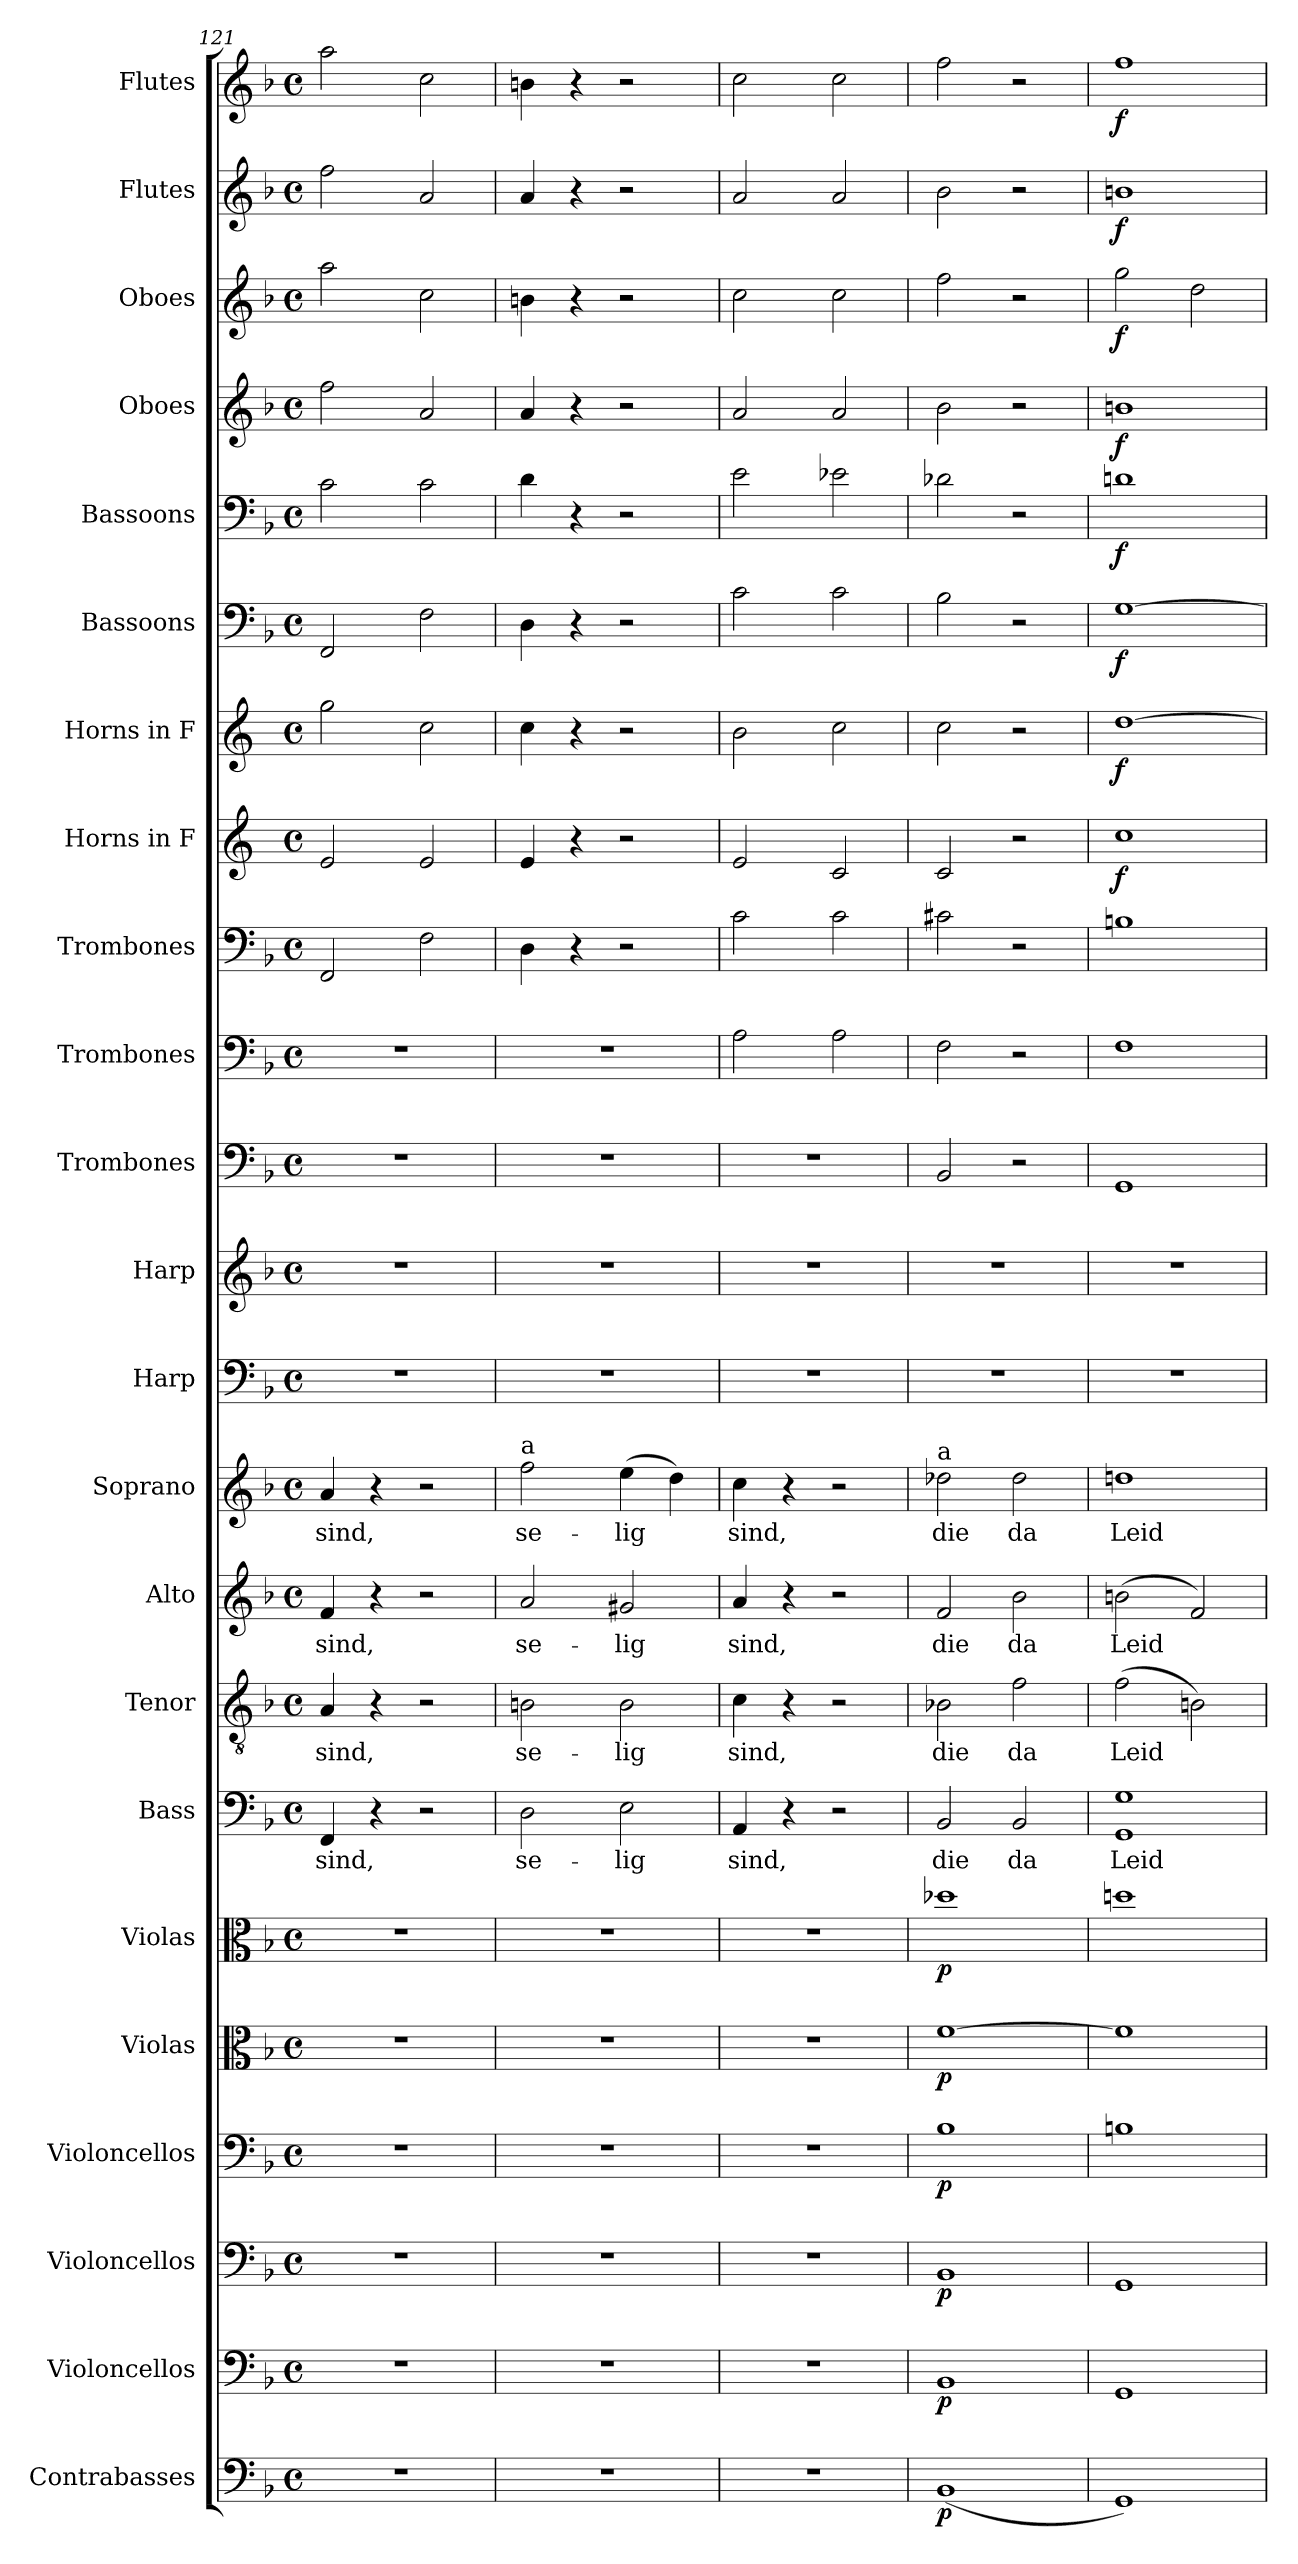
**kern	**dynam	**kern	**dynam	**kern	**dynam	**kern	**dynam	**kern	**dynam	**kern	**dynam	**kern	**text	**kern	**text	**kern	**text	**kern	**text	**kern	**kern	**kern	**kern	**kern	**kern	**dynam	**kern	**dynam	**kern	**dynam	**kern	**dynam	**kern	**dynam	**kern	**dynam	**kern	**dynam	**kern	**dynam
*part23	*part23	*part22	*part22	*part21	*part21	*part20	*part20	*part19	*part19	*part18	*part18	*part17	*part17	*part16	*part16	*part15	*part15	*part14	*part14	*part13	*part12	*part11	*part10	*part9	*part8	*part8	*part7	*part7	*part6	*part6	*part5	*part5	*part4	*part4	*part3	*part3	*part2	*part2	*part1	*part1
*staff23	*staff23	*staff22	*staff22	*staff21	*staff21	*staff20	*staff20	*staff19	*staff19	*staff18	*staff18	*staff17	*staff17	*staff16	*staff16	*staff15	*staff15	*staff14	*staff14	*staff13	*staff12	*staff11	*staff10	*staff9	*staff8	*staff8	*staff7	*staff7	*staff6	*staff6	*staff5	*staff5	*staff4	*staff4	*staff3	*staff3	*staff2	*staff2	*staff1	*staff1
*I"Contrabasses	*	*I"Violoncellos	*	*I"Violoncellos	*	*I"Violoncellos	*	*I"Violas	*	*I"Violas	*	*I"Bass	*	*I"Tenor	*	*I"Alto	*	*I"Soprano	*	*I"Harp	*I"Harp	*I"Trombones	*I"Trombones	*I"Trombones	*I"Horns in F	*	*I"Horns in F	*	*I"Bassoons	*	*I"Bassoons	*	*I"Oboes	*	*I"Oboes	*	*I"Flutes	*	*I"Flutes	*
*I'Cb	*	*I'Vc	*	*I'Vc	*	*I'Vc	*	*I'Vla	*	*I'Vla	*	*I'B	*	*I'T	*	*I'A	*	*I'S	*	*I'Hp	*I'Hp	*I'Tbn	*I'Tbn	*I'Tbn	*I'Hn	*	*I'Hn	*	*I'Bsn	*	*I'Bsn	*	*I'Ob	*	*I'Ob	*	*I'Fl	*	*I'Fl	*
*clefF4	*	*clefF4	*	*clefF4	*	*clefF4	*	*clefC3	*	*clefC3	*	*clefF4	*	*clefGv2	*	*clefG2	*	*clefG2	*	*clefF4	*clefG2	*clefF4	*clefF4	*clefF4	*clefG2	*	*clefG2	*	*clefF4	*	*clefF4	*	*clefG2	*	*clefG2	*	*clefG2	*	*clefG2	*
*ITrd7c12	*	*	*	*	*	*	*	*	*	*	*	*	*	*	*	*	*	*	*	*	*	*	*	*	*ITrd4c7	*	*ITrd4c7	*	*	*	*	*	*	*	*	*	*	*	*	*
*k[b-]	*	*k[b-]	*	*k[b-]	*	*k[b-]	*	*k[b-]	*	*k[b-]	*	*k[b-]	*	*k[b-]	*	*k[b-]	*	*k[b-]	*	*k[b-]	*k[b-]	*k[b-]	*k[b-]	*k[b-]	*k[b-]	*	*k[b-]	*	*k[b-]	*	*k[b-]	*	*k[b-]	*	*k[b-]	*	*k[b-]	*	*k[b-]	*
*M4/4	*	*M4/4	*	*M4/4	*	*M4/4	*	*M4/4	*	*M4/4	*	*M4/4	*	*M4/4	*	*M4/4	*	*M4/4	*	*M4/4	*M4/4	*M4/4	*M4/4	*M4/4	*M4/4	*	*M4/4	*	*M4/4	*	*M4/4	*	*M4/4	*	*M4/4	*	*M4/4	*	*M4/4	*
*met(c)	*	*met(c)	*	*met(c)	*	*met(c)	*	*met(c)	*	*met(c)	*	*met(c)	*	*met(c)	*	*met(c)	*	*met(c)	*	*met(c)	*met(c)	*met(c)	*met(c)	*met(c)	*met(c)	*	*met(c)	*	*met(c)	*	*met(c)	*	*met(c)	*	*met(c)	*	*met(c)	*	*met(c)	*
=121	=121	=121	=121	=121	=121	=121	=121	=121	=121	=121	=121	=121	=121	=121	=121	=121	=121	=121	=121	=121	=121	=121	=121	=121	=121	=121	=121	=121	=121	=121	=121	=121	=121	=121	=121	=121	=121	=121	=121	=121
1r	.	1r	.	1r	.	1r	.	1r	.	1r	.	4FF/	sind,	4A/	sind,	4f/	sind,	4a/	sind,	1r	1r	1r	1r	2FF/	2A/	.	2cc\	.	2FF/	.	2c\	.	2ff\	.	2aa\	.	2ff\	.	2aa\	.
.	.	.	.	.	.	.	.	.	.	.	.	4r	.	4r	.	4r	.	4r	.	.	.	.	.	.	.	.	.	.	.	.	.	.	.	.	.	.	.	.	.	.
.	.	.	.	.	.	.	.	.	.	.	.	2r	.	2r	.	2r	.	2r	.	.	.	.	.	2F\	2A/	.	2f\	.	2F\	.	2c\	.	2a/	.	2cc\	.	2a/	.	2cc\	.
=122	=122	=122	=122	=122	=122	=122	=122	=122	=122	=122	=122	=122	=122	=122	=122	=122	=122	=122	=122	=122	=122	=122	=122	=122	=122	=122	=122	=122	=122	=122	=122	=122	=122	=122	=122	=122	=122	=122	=122	=122
!	!	!	!	!	!	!	!	!	!	!	!	!	!	!	!	!	!	!LO:TX:a:t=a	!	!	!	!	!	!	!	!	!	!	!	!	!	!	!	!	!	!	!	!	!	!
1r	.	1r	.	1r	.	1r	.	1r	.	1r	.	2D\	se-	2Bn\	se-	2a/	se-	2ff\	se-	1r	1r	1r	1r	4D\	4A/	.	4f\	.	4D\	.	4d\	.	4a/	.	4bn\	.	4a/	.	4bn\	.
.	.	.	.	.	.	.	.	.	.	.	.	.	.	.	.	.	.	.	.	.	.	.	.	4r	4r	.	4r	.	4r	.	4r	.	4r	.	4r	.	4r	.	4r	.
.	.	.	.	.	.	.	.	.	.	.	.	2E\	-lig	2B\	-lig	2g#X/	-lig	(4ee\	-lig	.	.	.	.	2r	2r	.	2r	.	2r	.	2r	.	2r	.	2r	.	2r	.	2r	.
.	.	.	.	.	.	.	.	.	.	.	.	.	.	.	.	.	.	4dd\)	.	.	.	.	.	.	.	.	.	.	.	.	.	.	.	.	.	.	.	.	.	.
=123	=123	=123	=123	=123	=123	=123	=123	=123	=123	=123	=123	=123	=123	=123	=123	=123	=123	=123	=123	=123	=123	=123	=123	=123	=123	=123	=123	=123	=123	=123	=123	=123	=123	=123	=123	=123	=123	=123	=123	=123
1r	.	1r	.	1r	.	1r	.	1r	.	1r	.	4AA/	sind,	4c\	sind,	4a/	sind,	4cc\	sind,	1r	1r	1r	2A\	2c\	2A/	.	2e\	.	2c\	.	2e\	.	2a/	.	2cc\	.	2a/	.	2cc\	.
.	.	.	.	.	.	.	.	.	.	.	.	4r	.	4r	.	4r	.	4r	.	.	.	.	.	.	.	.	.	.	.	.	.	.	.	.	.	.	.	.	.	.
.	.	.	.	.	.	.	.	.	.	.	.	2r	.	2r	.	2r	.	2r	.	.	.	.	2A\	2c\	2F/	.	2f\	.	2c\	.	2e-X\	.	2a/	.	2cc\	.	2a/	.	2cc\	.
=124	=124	=124	=124	=124	=124	=124	=124	=124	=124	=124	=124	=124	=124	=124	=124	=124	=124	=124	=124	=124	=124	=124	=124	=124	=124	=124	=124	=124	=124	=124	=124	=124	=124	=124	=124	=124	=124	=124	=124	=124
!	!	!	!	!	!	!	!	!	!	!	!	!	!	!	!	!	!	!LO:TX:a:t=a	!	!	!	!	!	!	!	!	!	!	!	!	!	!	!	!	!	!	!	!	!	!
!	!LO:DY:b	!	!LO:DY:b	!	!LO:DY:b	!	!LO:DY:b	!	!LO:DY:b	!	!LO:DY:b	!	!	!	!	!	!	!	!	!	!	!	!	!	!	!	!	!	!	!	!	!	!	!	!	!	!	!	!	!
(1BBB-	p	1BB-	p	1BB-	p	1B-	p	[1f	p	1dd-X	p	2BB-/	die	2B-X\	die	2f/	die	2dd-X\	die	1r	1r	2BB-/	2F\	2c#X\	2F/	.	2f\	.	2B-\	.	2d-X\	.	2b-\	.	2ff\	.	2b-\	.	2ff\	.
.	.	.	.	.	.	.	.	.	.	.	.	2BB-/	da	2f\	da	2b-\	da	2dd-\	da	.	.	2r	2r	2r	2r	.	2r	.	2r	.	2r	.	2r	.	2r	.	2r	.	2r	.
=125	=125	=125	=125	=125	=125	=125	=125	=125	=125	=125	=125	=125	=125	=125	=125	=125	=125	=125	=125	=125	=125	=125	=125	=125	=125	=125	=125	=125	=125	=125	=125	=125	=125	=125	=125	=125	=125	=125	=125	=125
!	!	!	!	!	!	!	!	!	!	!	!	!	!	!	!	!	!	!	!	!	!	!	!	!	!	!LO:DY:b	!	!LO:DY:b	!	!LO:DY:b	!	!LO:DY:b	!	!LO:DY:b	!	!LO:DY:b	!	!LO:DY:b	!	!LO:DY:b
1GGG)	.	1GG	.	1GG	.	1Bn	.	1f]	.	1ddn	.	1GG 1G	Leid	(2f\	Leid	(2bn\	Leid	1ddn	Leid	1r	1r	1GG	1F	1Bn	1f	f	[1g	f	[1G	f	1dn	f	1bn	f	2gg\	f	1bn	f	1ff	f
.	.	.	.	.	.	.	.	.	.	.	.	.	.	2Bn\)	.	2f/)	.	.	.	.	.	.	.	.	.	.	.	.	.	.	.	.	.	.	2dd\	.	.	.	.	.
=	=	=	=	=	=	=	=	=	=	=	=	=	=	=	=	=	=	=	=	=	=	=	=	=	=	=	=	=	=	=	=	=	=	=	=	=	=	=	=	=
*-	*-	*-	*-	*-	*-	*-	*-	*-	*-	*-	*-	*-	*-	*-	*-	*-	*-	*-	*-	*-	*-	*-	*-	*-	*-	*-	*-	*-	*-	*-	*-	*-	*-	*-	*-	*-	*-	*-	*-	*-
